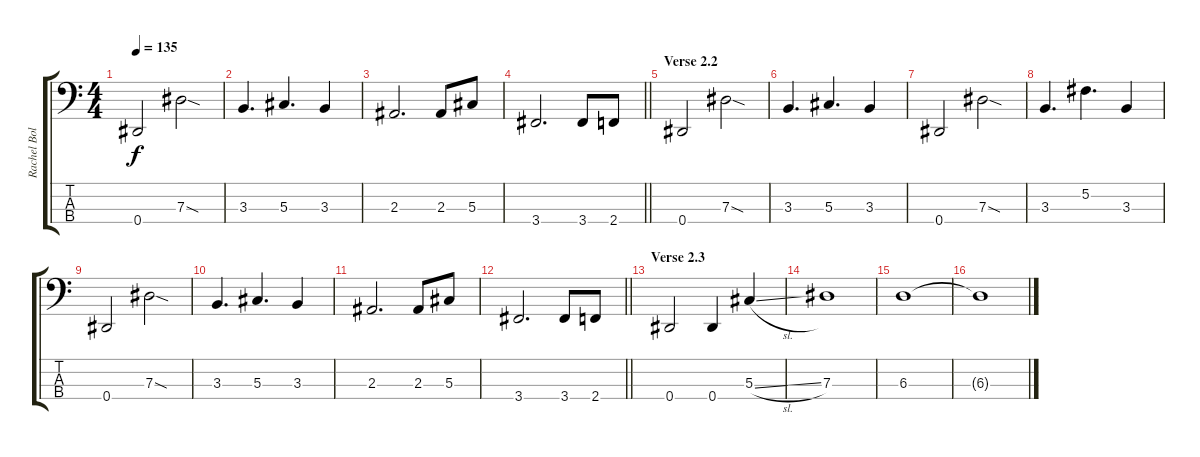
\track ("Rachel Bolan" "Rachel Bol") {instrument electricbassfinger}
\staff {score tabs}
\tuning (Gb2 Db2 Ab1 Eb1) {hide}
\ts (4 4)
\tempo 135
\clef f4
\ks c
0.4.2{dy f} 7.3{sod}.2 |
3.3.4{d} 5.3.4{d} 3.3.4 |
2.3.2{d} 2.3.8 5.3.8 |
\barLineRight lightlight
3.4.2{d} 3.4.8 2.4.8 |
\section ("" "Verse 2.2")
0.4.2{volume 16} 7.3{sod}.2 |
3.3.4{d} 5.3.4{d} 3.3.4 |
0.4.2 7.3{sod}.2 |
3.3.4{d} 5.2.4{d} 3.3.4 |
0.4.2 7.3{sod}.2 |
3.3.4{d} 5.3.4{d} 3.3.4 |
2.3.2{d} 2.3.8 5.3.8 |
\barLineRight lightlight
3.4.2{d} 3.4.8 2.4.8 |
\section ("" "Verse 2.3")
0.4.2 0.4.4 5.3{sl}.4 |
7.3.1 |
6.3.1 |
6.3{t}.1
